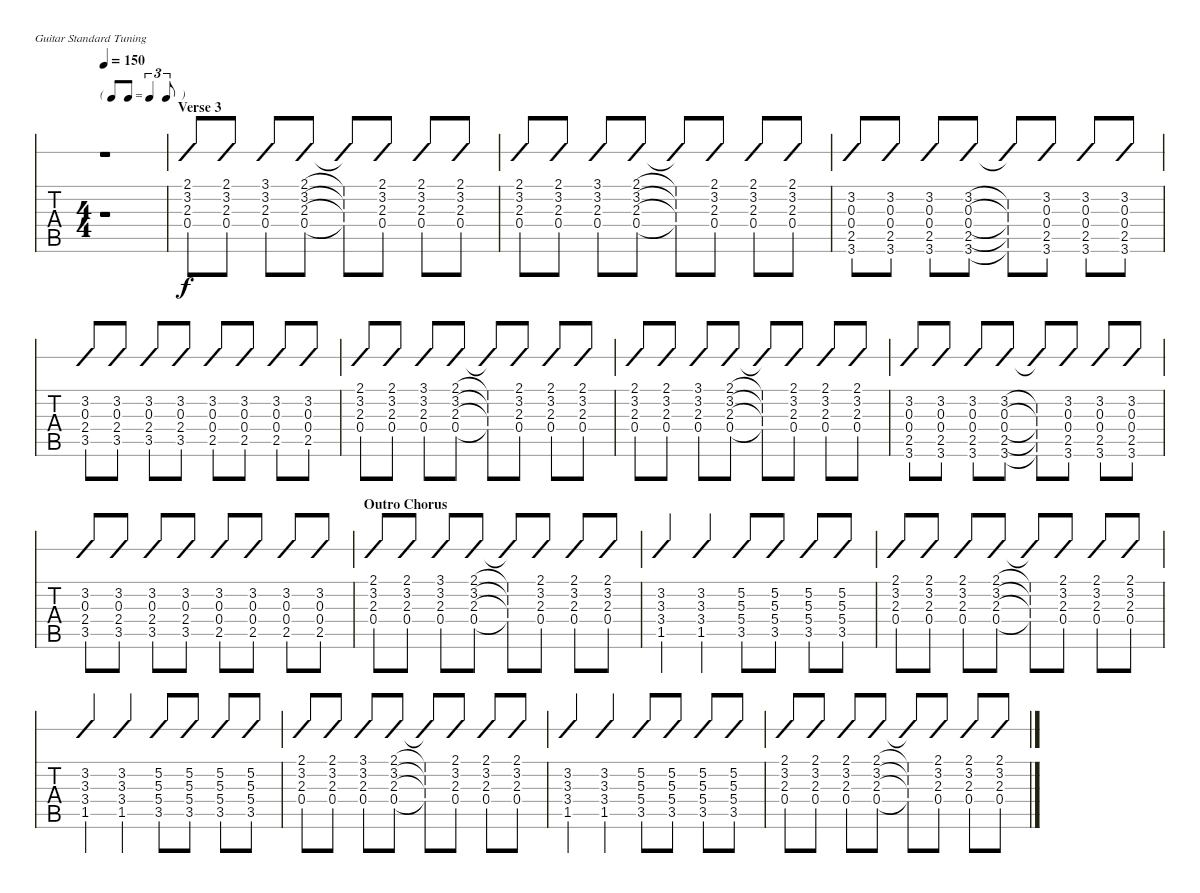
\bracketExtendMode nobrackets
\singleTrackTrackNamePolicy hidden
\multiTrackTrackNamePolicy hidden
\firstSystemTrackNameMode fullname
\firstSystemTrackNameOrientation horizontal
\otherSystemsTrackNameOrientation horizontal
\defaultBarNumberDisplay Hide
\track ("Acoustic Guitar" "S-Gt") {instrument acousticguitarsteel}
\staff {tabs slash}
\tuning (E4 B3 G3 D3 A2 E2)
\ts (4 4)
\tf triplet8th
\tempo 150
\clef g2
\ks d
r.1{dy f} |
\section ("" "Verse 3")
(2.1 3.2 2.3 0.4).8 (2.1 3.2 2.3 0.4).8 (3.1 3.2 2.3 0.4).8 (2.1 3.2 2.3 0.4).8 (2.1{t} 3.2{t} 2.3{t} 0.4{t}).8 (2.1 3.2 2.3 0.4).8 (2.1 3.2 2.3 0.4).8 (2.1 3.2 2.3 0.4).8 |
(2.1 3.2 2.3 0.4).8 (2.1 3.2 2.3 0.4).8 (3.1 3.2 2.3 0.4).8 (2.1 3.2 2.3 0.4).8 (2.1{t} 3.2{t} 2.3{t} 0.4{t}).8 (2.1 3.2 2.3 0.4).8 (2.1 3.2 2.3 0.4).8 (2.1 3.2 2.3 0.4).8 |
(3.2 0.3 0.4 3.6 2.5).8 (3.2 0.3 0.4 2.5 3.6).8 (3.2 0.3 0.4 2.5 3.6).8 (3.2 0.3 0.4 2.5 3.6).8 (3.2{t} 0.3{t} 0.4{t} 3.6{t} 2.5{t}).8 (3.2 0.3 0.4 2.5 3.6).8 (3.2 0.3 0.4 2.5 3.6).8 (3.2 0.3 0.4 2.5 3.6).8 |
(3.2 0.3 2.4 3.5).8 (3.2 0.3 2.4 3.5).8 (3.2 0.3 2.4 3.5).8 (3.2 0.3 2.4 3.5).8 (3.2 0.3 0.4 2.5).8 (3.2 0.3 0.4 2.5).8 (3.2 0.3 0.4 2.5).8 (3.2 0.3 0.4 2.5).8 |
(2.1 3.2 2.3 0.4).8 (2.1 3.2 2.3 0.4).8 (3.1 3.2 2.3 0.4).8 (2.1 3.2 2.3 0.4).8 (2.1{t} 3.2{t} 2.3{t} 0.4{t}).8 (2.1 3.2 2.3 0.4).8 (2.1 3.2 2.3 0.4).8 (2.1 3.2 2.3 0.4).8 |
(2.1 3.2 2.3 0.4).8 (2.1 3.2 2.3 0.4).8 (3.1 3.2 2.3 0.4).8 (2.1 3.2 2.3 0.4).8 (2.1{t} 3.2{t} 2.3{t} 0.4{t}).8 (2.1 3.2 2.3 0.4).8 (2.1 3.2 2.3 0.4).8 (2.1 3.2 2.3 0.4).8 |
(3.2 0.3 0.4 3.6 2.5).8 (3.2 0.3 0.4 2.5 3.6).8 (3.2 0.3 0.4 2.5 3.6).8 (3.2 0.3 0.4 2.5 3.6).8 (3.2{t} 0.3{t} 0.4{t} 3.6{t} 2.5{t}).8 (3.2 0.3 0.4 2.5 3.6).8 (3.2 0.3 0.4 2.5 3.6).8 (3.2 0.3 0.4 2.5 3.6).8 |
\scale
0.615385 (3.2 0.3 2.4 3.5).8 (3.2 0.3 2.4 3.5).8 (3.2 0.3 2.4 3.5).8 (3.2 0.3 2.4 3.5).8 (3.2 0.3 0.4 2.5).8 (3.2 0.3 0.4 2.5).8 (3.2 0.3 0.4 2.5).8 (3.2 0.3 0.4 2.5).8 |
\section ("" "Outro Chorus")
\scale
0.384615 (2.1 3.2 2.3 0.4).8 (2.1 3.2 2.3 0.4).8 (3.1 3.2 2.3 0.4).8 (2.1 3.2 2.3 0.4).8 (2.1{t} 3.2{t} 2.3{t} 0.4{t}).8 (2.1 3.2 2.3 0.4).8 (2.1 3.2 2.3 0.4).8 (2.1 3.2 2.3 0.4).8 |
(3.2 3.3 3.4 1.5).4 (3.2 3.3 3.4 1.5).4 (5.2 5.3 5.4 3.5).8 (5.2 5.3 5.4 3.5).8 (5.2 5.3 5.4 3.5).8 (5.2 5.3 5.4 3.5).8 |
(2.1 3.2 2.3 0.4).8 (2.1 3.2 2.3 0.4).8 (2.1 3.2 2.3 0.4).8 (2.1 3.2 2.3 0.4).8 (2.1{t} 3.2{t} 2.3{t} 0.4{t}).8 (2.1 3.2 2.3 0.4).8 (2.1 3.2 2.3 0.4).8 (2.1 3.2 2.3 0.4).8 |
(3.2 3.3 3.4 1.5).4 (3.2 3.3 3.4 1.5).4 (5.2 5.3 5.4 3.5).8 (5.2 5.3 5.4 3.5).8 (5.2 5.3 5.4 3.5).8 (5.2 5.3 5.4 3.5).8 |
(2.1 3.2 2.3 0.4).8 (2.1 3.2 2.3 0.4).8 (3.1 3.2 2.3 0.4).8 (2.1 3.2 2.3 0.4).8 (2.1{t} 3.2{t} 2.3{t} 0.4{t}).8 (2.1 3.2 2.3 0.4).8 (2.1 3.2 2.3 0.4).8 (2.1 3.2 2.3 0.4).8 |
(3.2 3.3 3.4 1.5).4 (3.2 3.3 3.4 1.5).4 (5.2 5.3 5.4 3.5).8 (5.2 5.3 5.4 3.5).8 (5.2 5.3 5.4 3.5).8 (5.2 5.3 5.4 3.5).8 |
(2.1 3.2 2.3 0.4).8 (2.1 3.2 2.3 0.4).8 (2.1 3.2 2.3 0.4).8 (2.1 3.2 2.3 0.4).8 (2.1{t} 3.2{t} 2.3{t} 0.4{t}).8 (2.1 3.2 2.3 0.4).8 (2.1 3.2 2.3 0.4).8 (2.1 3.2 2.3 0.4).8
